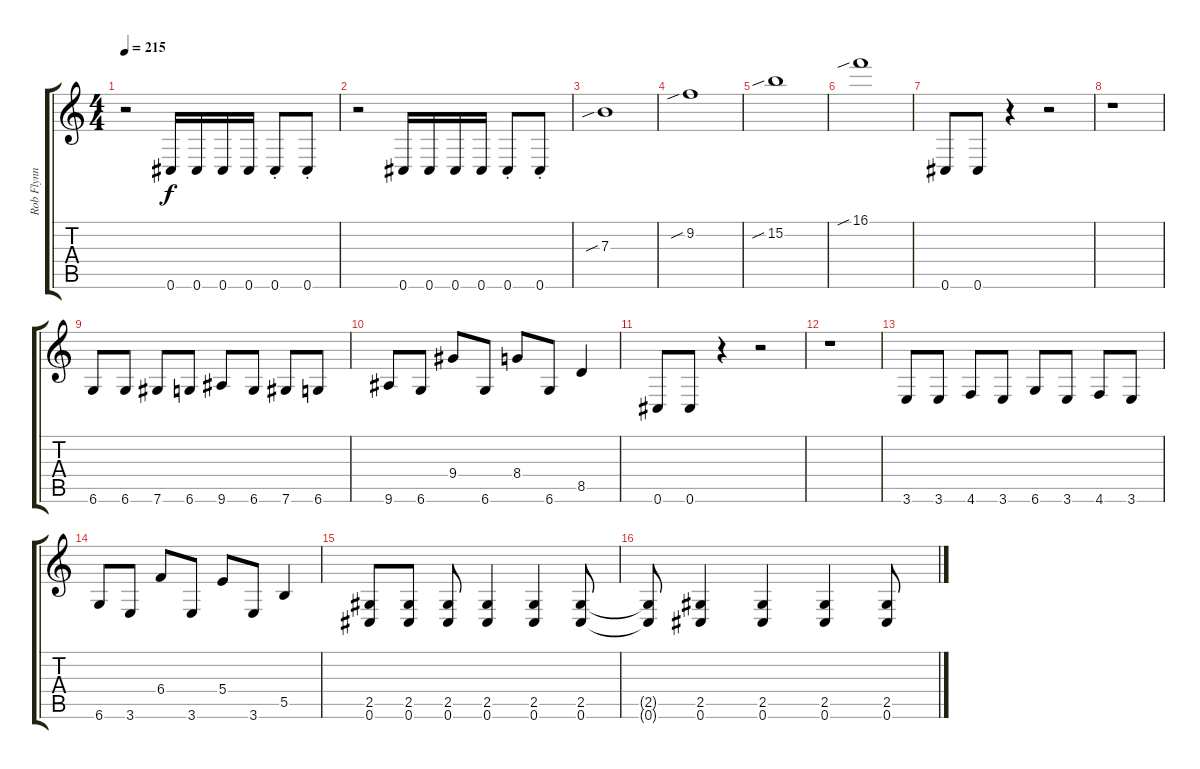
\track ("Rob Flynn" "Rob Flynn") {instrument distortionguitar}
\staff {score tabs}
\tuning (Db4 Ab3 E3 B2 Gb2 Db2) {hide}
\ts (4 4)
\tempo 215
\clef g2
\ks c
r.2{dy f} 0.6.16 0.6.16 0.6.16 0.6.16 0.6{st}.8 0.6{st}.8 |
r.2 0.6.16 0.6.16 0.6.16 0.6.16 0.6{st}.8 0.6{st}.8 |
7.3{sib}.1 |
9.2{sib}.1 |
15.2{sib}.1 |
16.1{sib}.1 |
0.6.8 0.6.8 r.4 r.2 |
r.1 |
6.6.8 6.6.8 7.6.8 6.6.8 9.6.8 6.6.8 7.6.8 6.6.8 |
9.6.8 6.6.8 9.4.8 6.6.8 8.4.8 6.6.8 8.5.4 |
0.6.8 0.6.8 r.4 r.2 |
r.1 |
3.6.8 3.6.8 4.6.8 3.6.8 6.6.8 3.6.8 4.6.8 3.6.8 |
6.6.8 3.6.8 6.4.8 3.6.8 5.4.8 3.6.8 5.5.4 |
(2.5 0.6).8 (2.5 0.6).8 (2.5 0.6).8 (2.5 0.6).4 (2.5 0.6).4 (2.5 0.6).8 |
(2.5{t} 0.6{t}).8 (2.5 0.6).4 (2.5 0.6).4 (2.5 0.6).4 (2.5 0.6).8
